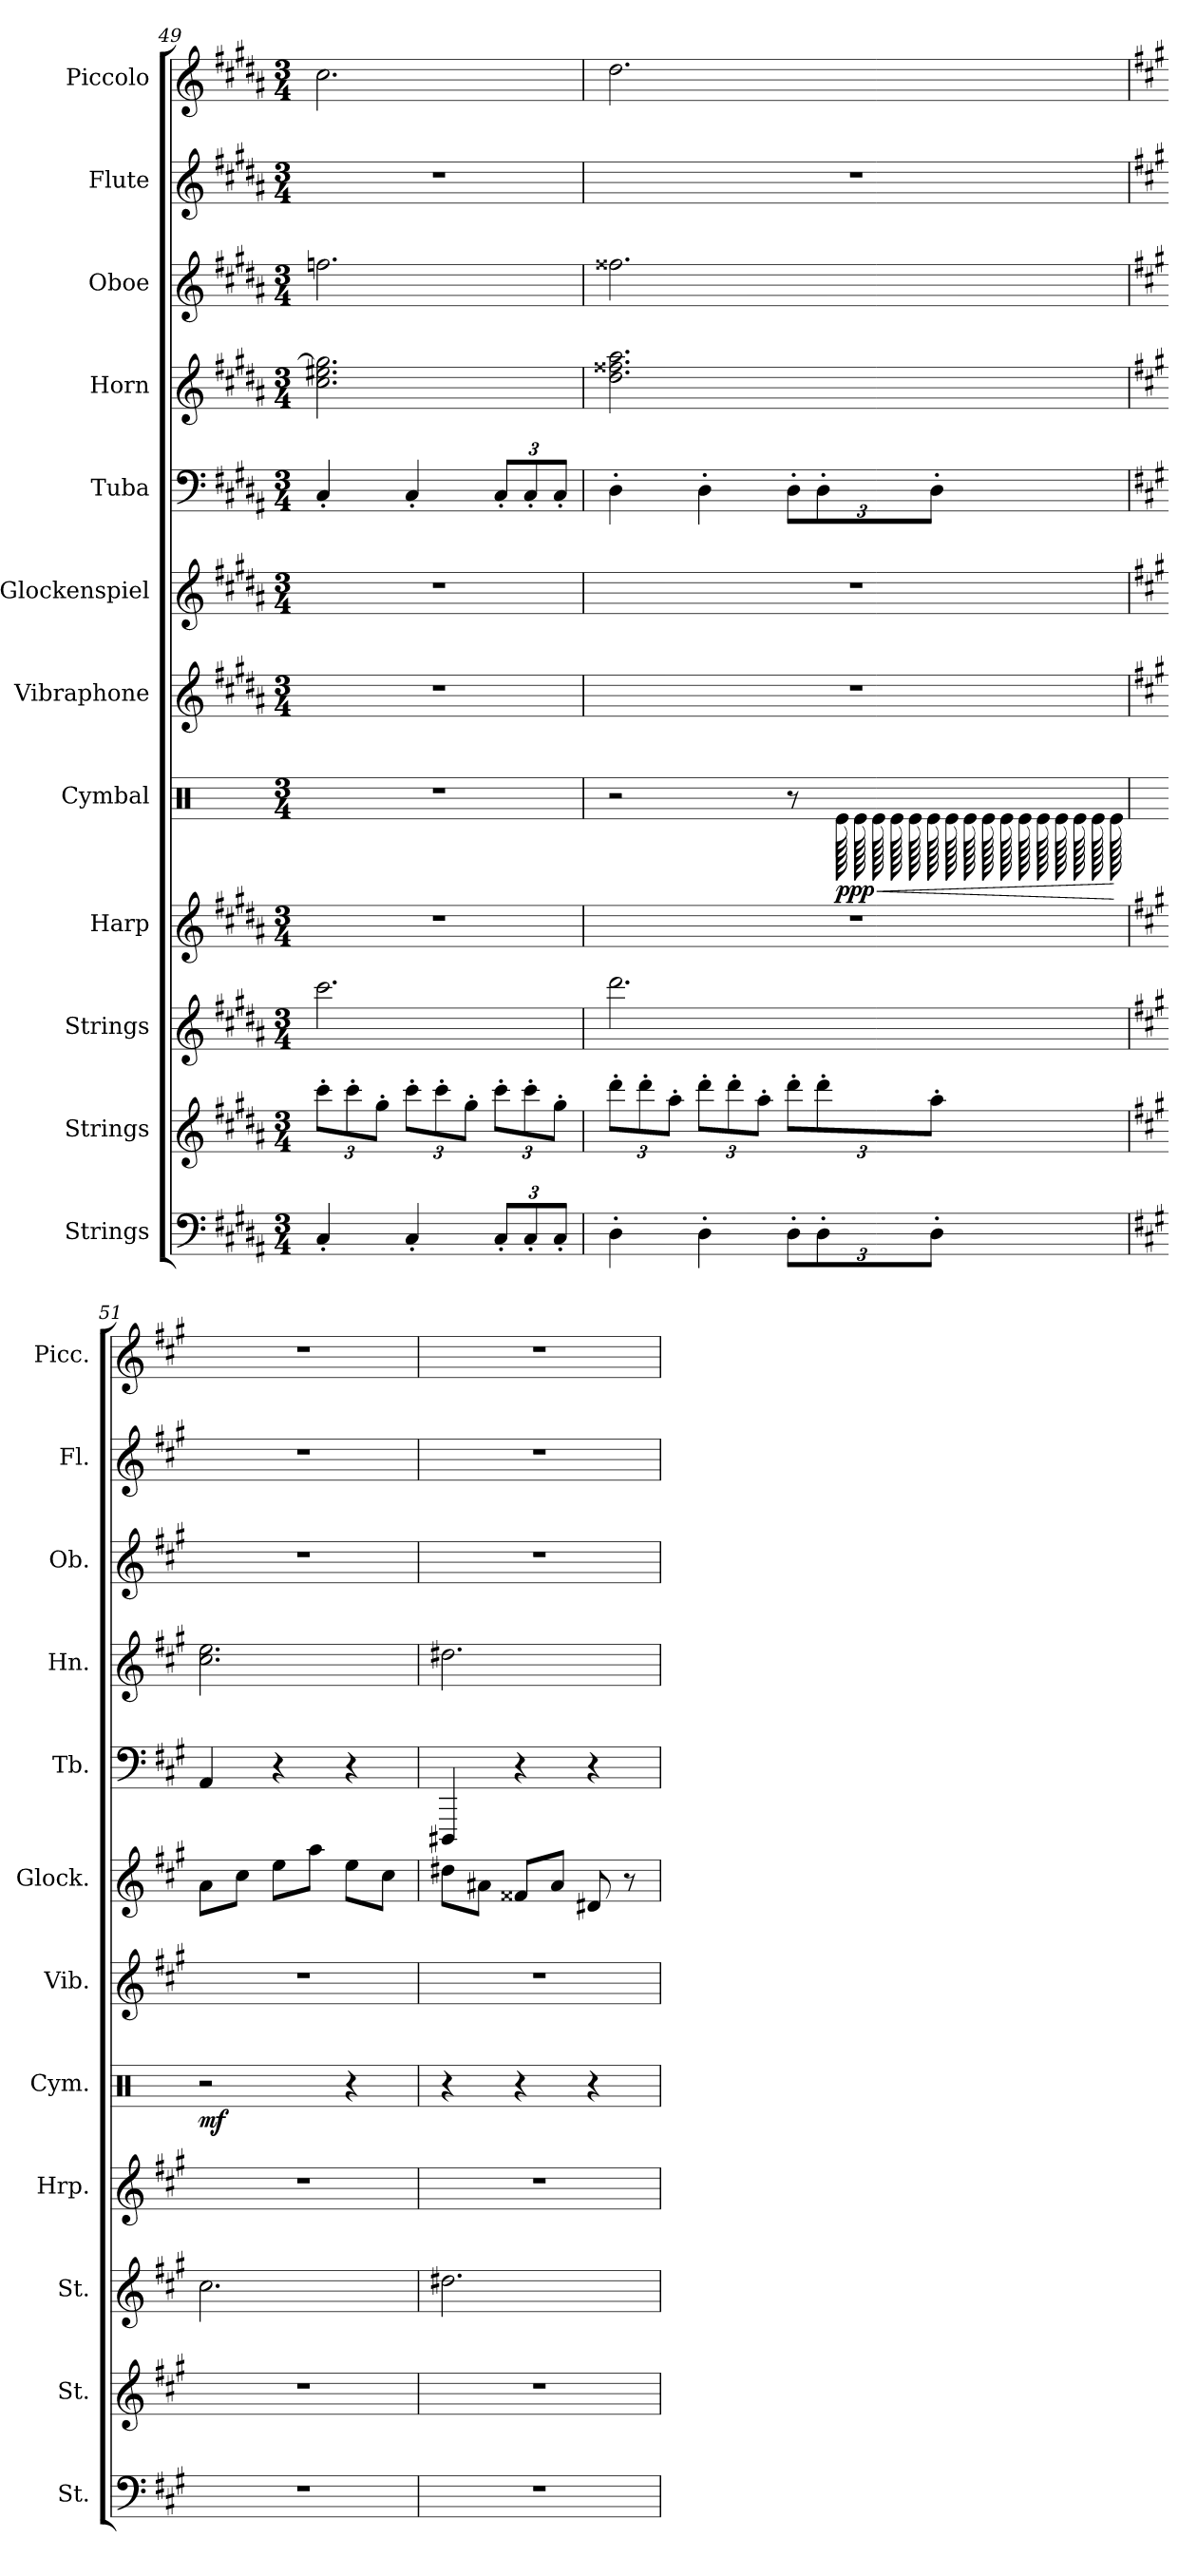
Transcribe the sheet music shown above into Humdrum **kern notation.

**kern	**kern	**kern	**kern	**kern	**dynam	**kern	**kern	**kern	**kern	**kern	**kern	**kern
*part12	*part11	*part10	*part9	*part8	*part8	*part7	*part6	*part5	*part4	*part3	*part2	*part1
*staff12	*staff11	*staff10	*staff9	*staff8	*staff8	*staff7	*staff6	*staff5	*staff4	*staff3	*staff2	*staff1
*I"Strings	*I"Strings	*I"Strings	*I"Harp	*I"Cymbal	*	*I"Vibraphone	*I"Glockenspiel	*I"Tuba	*I"Horn	*I"Oboe	*I"Flute	*I"Piccolo
*I'St.	*I'St.	*I'St.	*I'Hrp.	*I'Cym.	*	*I'Vib.	*I'Glock.	*I'Tb.	*I'Hn.	*I'Ob.	*I'Fl.	*I'Picc.
!!LO:LB:g=z
*clefF4	*clefG2	*clefG2	*clefG2	*clefX	*	*clefG2	*clefG2	*clefF4	*clefG2	*clefG2	*clefG2	*clefG2
*	*	*	*	*	*	*	*ITrd-14c-24	*	*ITrd7c12	*	*	*ITrd-7c-12
*k[f#c#g#d#a#]	*k[f#c#g#d#a#]	*k[f#c#g#d#a#]	*k[f#c#g#d#a#]	*k[]	*	*k[f#c#g#d#a#]	*k[f#c#g#d#a#]	*k[f#c#g#d#a#]	*k[f#c#g#d#a#]	*k[f#c#g#d#a#]	*k[f#c#g#d#a#]	*k[f#c#g#d#a#]
*M3/4	*M3/4	*M3/4	*M3/4	*M3/4	*	*M3/4	*M3/4	*M3/4	*M3/4	*M3/4	*M3/4	*M3/4
*	*Xbrackettup	*	*	*	*	*	*	*	*	*	*	*
=49	=49	=49	=49	=49	=49	=49	=49	=49	=49	=49	=49	=49
4C#'/	12ccc#'\L	2.ccc#\	2.r	2.r	.	2.r	2.r	4C#'/	2.c#\ 2.e#X\ 2.g#\]	2.ffn\	2.r	2.ccc#\
.	12ccc#'\	.	.	.	.	.	.	.	.	.	.	.
.	12gg#'\J	.	.	.	.	.	.	.	.	.	.	.
4C#'/	12ccc#'\L	.	.	.	.	.	.	4C#'/	.	.	.	.
.	12ccc#'\	.	.	.	.	.	.	.	.	.	.	.
.	12gg#'\J	.	.	.	.	.	.	.	.	.	.	.
*Xbrackettup	*	*	*	*	*	*	*	*Xbrackettup	*	*	*	*
12C#'/L	12ccc#'\L	.	.	.	.	.	.	12C#'/L	.	.	.	.
12C#'/	12ccc#'\	.	.	.	.	.	.	12C#'/	.	.	.	.
12C#'/J	12gg#'\J	.	.	.	.	.	.	12C#'/J	.	.	.	.
=50	=50	=50	=50	=50	=50	=50	=50	=50	=50	=50	=50	=50
4D#'\	12ddd#'\L	2.ddd#\	2.r	2r	.	2.r	2.r	4D#'\	2.d#\ 2.f##X\ 2.a#\	2.ff##X\	2.r	2.ddd#\
.	12ddd#'\	.	.	.	.	.	.	.	.	.	.	.
.	12aa#'\J	.	.	.	.	.	.	.	.	.	.	.
4D#'\	12ddd#'\L	.	.	.	.	.	.	4D#'\	.	.	.	.
.	12ddd#'\	.	.	.	.	.	.	.	.	.	.	.
.	12aa#'\J	.	.	.	.	.	.	.	.	.	.	.
12D#'\L	12ddd#'\L	.	.	8r	.	.	.	12D#'\L	.	.	.	.
12D#'\	12ddd#'\	.	.	.	.	.	.	12D#'\	.	.	.	.
!	!	!	!	!	!LO:HP:b	!	!	!	!	!	!	!
!	!	!	!	!	!LO:DY:n=1:b	!	!	!	!	!	!	!
*	*	*	*	*tremolo	*	*	*	*	*	*	*	*
.	.	.	.	128Re\	< ppp	.	.	.	.	.	.	.
.	.	.	.	128Re\	.	.	.	.	.	.	.	.
.	.	.	.	128Re\	.	.	.	.	.	.	.	.
.	.	.	.	128Re\	.	.	.	.	.	.	.	.
.	.	.	.	128Re\	.	.	.	.	.	.	.	.
.	.	.	.	128Re\	.	.	.	.	.	.	.	.
12D#'\J	12aa#'\J	.	.	.	.	.	.	12D#'\J	.	.	.	.
.	.	.	.	128Re\	.	.	.	.	.	.	.	.
.	.	.	.	128Re\	.	.	.	.	.	.	.	.
.	.	.	.	128Re\	.	.	.	.	.	.	.	.
.	.	.	.	128Re\	.	.	.	.	.	.	.	.
.	.	.	.	128Re\	.	.	.	.	.	.	.	.
.	.	.	.	128Re\	.	.	.	.	.	.	.	.
.	.	.	.	128Re\	.	.	.	.	.	.	.	.
.	.	.	.	128Re\	.	.	.	.	.	.	.	.
.	.	.	.	128Re\	.	.	.	.	.	.	.	.
.	.	.	.	128Re\	.	.	.	.	.	.	.	.
*	*	*	*	*Xtremolo	*	*	*	*	*	*	*	*
.	.	.	.	.	[	.	.	.	.	.	.	.
=51	=51	=51	=51	=51	=51	=51	=51	=51	=51	=51	=51	=51
*k[f#c#g#]	*k[f#c#g#]	*k[f#c#g#]	*k[f#c#g#]	*	*	*k[f#c#g#]	*k[f#c#g#]	*k[f#c#g#]	*k[f#c#g#]	*k[f#c#g#]	*k[f#c#g#]	*k[f#c#g#]
!	!	!	!	!	!LO:DY:b	!	!	!	!	!	!	!
2.r	2.r	2.cc#\	2.r	2r	mf	2.r	8aaa\L	4AA/	2.c#\ 2.e\	2.r	2.r	2.r
.	.	.	.	.	.	.	8cccc#\J	.	.	.	.	.
.	.	.	.	.	.	.	8eeee\L	4r	.	.	.	.
.	.	.	.	.	.	.	8aaaa\J	.	.	.	.	.
.	.	.	.	4r	.	.	8eeee\L	4r	.	.	.	.
.	.	.	.	.	.	.	8cccc#\J	.	.	.	.	.
=52	=52	=52	=52	=52	=52	=52	=52	=52	=52	=52	=52	=52
2.r	2.r	2.dd#X\	2.r	4r	.	2.r	8dddd#X\L	4DDD#X/	2.d#X\	2.r	2.r	2.r
.	.	.	.	.	.	.	8aaa#X\J	.	.	.	.	.
.	.	.	.	4r	.	.	8fff##X/L	4r	.	.	.	.
.	.	.	.	.	.	.	8aaa#/J	.	.	.	.	.
.	.	.	.	4r	.	.	8ddd#X/	4r	.	.	.	.
.	.	.	.	.	.	.	8r	.	.	.	.	.
=	=	=	=	=	=	=	=	=	=	=	=	=
*-	*-	*-	*-	*-	*-	*-	*-	*-	*-	*-	*-	*-
